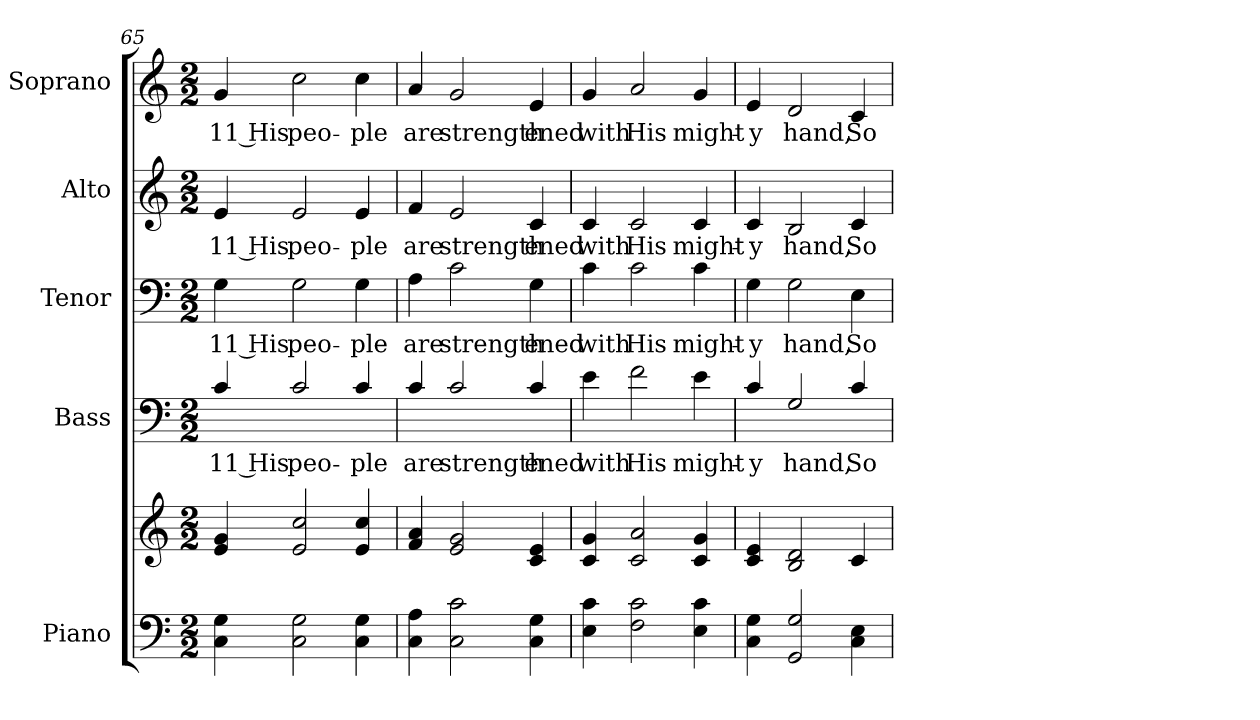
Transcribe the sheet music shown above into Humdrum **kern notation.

**kern	**kern	**kern	**text	**kern	**text	**kern	**text	**kern	**text
*part5	*part5	*part4	*part4	*part3	*part3	*part2	*part2	*part1	*part1
*staff6	*staff5	*staff4	*staff4	*staff3	*staff3	*staff2	*staff2	*staff1	*staff1
*I"Piano	*	*I"Bass	*	*I"Tenor	*	*I"Alto	*	*I"Soprano	*
*I'Pno.	*	*I'B.	*	*I'T.	*	*I'A.	*	*I'S.	*
*clefF4	*clefG2	*clefF4	*	*clefF4	*	*clefG2	*	*clefG2	*
*	*	*ITrd7c12	*	*	*	*	*	*	*
*k[]	*k[]	*k[]	*	*k[]	*	*k[]	*	*k[]	*
*C:	*C:	*C:	*	*C:	*	*C:	*	*C:	*
*M2/2	*M2/2	*M2/2	*	*M2/2	*	*M2/2	*	*M2/2	*
=65	=65	=65	=65	=65	=65	=65	=65	=65	=65
!	!	!	!LO:LY:b:color=#000000	!	!	!	!	!	!
!	!	!	!	!	!LO:LY:b:color=#000000	!	!	!	!
!	!	!	!	!	!	!	!LO:LY:b:color=#000000	!	!
!	!	!	!	!	!	!	!	!	!LO:LY:b:color=#000000
4Ci\ 4Gi	4ei/ 4gi	4Ci/	11 His	4Gi\	11 His	4ei/	11 His	4gi/	11 His
!	!	!	!LO:LY:b:color=#000000	!	!	!	!	!	!
!	!	!	!	!	!LO:LY:b:color=#000000	!	!	!	!
!	!	!	!	!	!	!	!LO:LY:b:color=#000000	!	!
!	!	!	!	!	!	!	!	!	!LO:LY:b:color=#000000
2Ci\ 2Gi	2ei/ 2cci	2Ci/	peo-	2Gi\	peo-	2ei/	peo-	2cci\	peo-
!	!	!	!LO:LY:b:color=#000000	!	!	!	!	!	!
!	!	!	!	!	!LO:LY:b:color=#000000	!	!	!	!
!	!	!	!	!	!	!	!LO:LY:b:color=#000000	!	!
!	!	!	!	!	!	!	!	!	!LO:LY:b:color=#000000
4Ci\ 4Gi	4ei/ 4cci	4Ci/	-ple	4Gi\	-ple	4ei/	-ple	4cci\	-ple
=66	=66	=66	=66	=66	=66	=66	=66	=66	=66
!	!	!	!LO:LY:b:color=#000000	!	!	!	!	!	!
!	!	!	!	!	!LO:LY:b:color=#000000	!	!	!	!
!	!	!	!	!	!	!	!LO:LY:b:color=#000000	!	!
!	!	!	!	!	!	!	!	!	!LO:LY:b:color=#000000
4Ci\ 4Ai	4fi/ 4ai	4Ci/	are	4Ai\	are	4fi/	are	4ai/	are
!	!	!	!LO:LY:b:color=#000000	!	!	!	!	!	!
!	!	!	!	!	!LO:LY:b:color=#000000	!	!	!	!
!	!	!	!	!	!	!	!LO:LY:b:color=#000000	!	!
!	!	!	!	!	!	!	!	!	!LO:LY:b:color=#000000
2Ci\ 2ci	2ei/ 2gi	2Ci/	strength	2ci\	strength	2ei/	strength	2gi/	strength
!	!	!	!LO:LY:b:color=#000000	!	!	!	!	!	!
!	!	!	!	!	!LO:LY:b:color=#000000	!	!	!	!
!	!	!	!	!	!	!	!LO:LY:b:color=#000000	!	!
!	!	!	!	!	!	!	!	!	!LO:LY:b:color=#000000
4Ci\ 4Gi	4ci/ 4ei	4Ci/	ened	4Gi\	ened	4ci/	ened	4ei/	ened
!!LO:PB:g=z
=67	=67	=67	=67	=67	=67	=67	=67	=67	=67
!	!	!	!LO:LY:b:color=#000000	!	!	!	!	!	!
!	!	!	!	!	!LO:LY:b:color=#000000	!	!	!	!
!	!	!	!	!	!	!	!LO:LY:b:color=#000000	!	!
!	!	!	!	!	!	!	!	!	!LO:LY:b:color=#000000
4Ei\ 4ci	4ci/ 4gi	4Ei\	with	4ci\	with	4ci/	with	4gi/	with
!	!	!	!LO:LY:b:color=#000000	!	!	!	!	!	!
!	!	!	!	!	!LO:LY:b:color=#000000	!	!	!	!
!	!	!	!	!	!	!	!LO:LY:b:color=#000000	!	!
!	!	!	!	!	!	!	!	!	!LO:LY:b:color=#000000
2Fi\ 2ci	2ci/ 2ai	2Fi\	His	2ci\	His	2ci/	His	2ai/	His
!	!	!	!LO:LY:b:color=#000000	!	!	!	!	!	!
!	!	!	!	!	!LO:LY:b:color=#000000	!	!	!	!
!	!	!	!	!	!	!	!LO:LY:b:color=#000000	!	!
!	!	!	!	!	!	!	!	!	!LO:LY:b:color=#000000
4Ei\ 4ci	4ci/ 4gi	4Ei\	might-	4ci\	might-	4ci/	might-	4gi/	might-
=68	=68	=68	=68	=68	=68	=68	=68	=68	=68
!	!	!	!LO:LY:b:color=#000000	!	!	!	!	!	!
!	!	!	!	!	!LO:LY:b:color=#000000	!	!	!	!
!	!	!	!	!	!	!	!LO:LY:b:color=#000000	!	!
!	!	!	!	!	!	!	!	!	!LO:LY:b:color=#000000
4Ci\ 4Gi	4ci/ 4ei	4Ci/	-y	4Gi\	-y	4ci/	-y	4ei/	-y
!	!	!	!LO:LY:b:color=#000000	!	!	!	!	!	!
!	!	!	!	!	!LO:LY:b:color=#000000	!	!	!	!
!	!	!	!	!	!	!	!LO:LY:b:color=#000000	!	!
!	!	!	!	!	!	!	!	!	!LO:LY:b:color=#000000
2GGi/ 2Gi	2Bi/ 2di	2GGi/	hand,	2Gi\	hand,	2Bi/	hand,	2di/	hand,
!	!	!	!LO:LY:b:color=#000000	!	!	!	!	!	!
!	!	!	!	!	!LO:LY:b:color=#000000	!	!	!	!
!	!	!	!	!	!	!	!LO:LY:b:color=#000000	!	!
!	!	!	!	!	!	!	!	!	!LO:LY:b:color=#000000
4Ci\ 4Ei	4ci/	4Ci/	So	4Ei\	So	4ci/	So	4ci/	So
=	=	=	=	=	=	=	=	=	=
*-	*-	*-	*-	*-	*-	*-	*-	*-	*-
